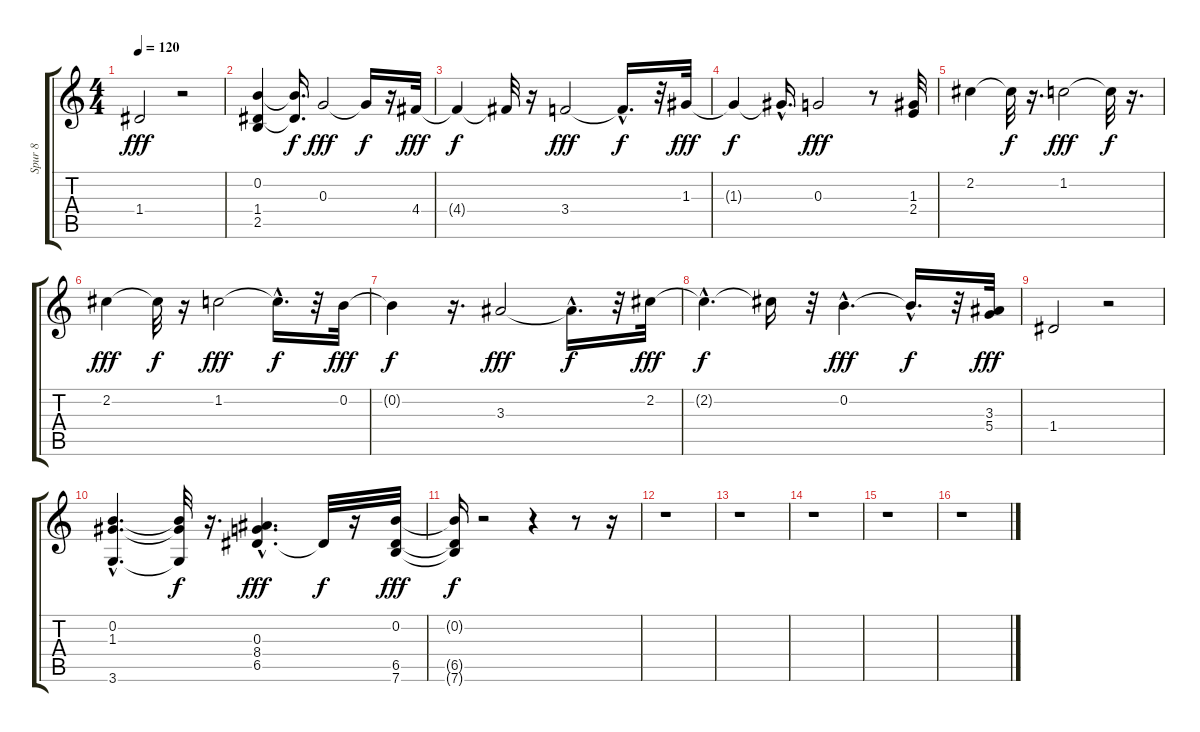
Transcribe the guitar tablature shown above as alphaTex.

\track ("Spur 8" "Spur 8") {instrument acousticguitarnylon}
\staff {score tabs}
\tuning (E4 B3 G3 D3 A2 E2) {hide}
\ts (4 4)
\tempo 120
\clef g2
\ks c
1.4.2{dy fff} r.2 |
(0.2 1.4 2.5).4 (0.2{t} 1.4{t}).16{d dy f} 0.3.2{dy fff} 0.3{t}.16{dy f} r.16 4.4.32{dy fff} |
4.4{t}.4{dy f} 4.4{t}.32 r.16 3.4.2{dy fff} 3.4{hac t}.16{d dy f} r.32 1.3.32{dy fff} |
1.3{t}.4{dy f} 1.3{hac t}.16{d} 0.3.2{dy fff} r.8 (1.3 2.4).32 |
2.2.4 2.2{t}.32{dy f} r.16{d} 1.2.2{dy fff} 1.2{t}.32{dy f} r.16{d} |
2.2.4{dy fff} 2.2{t}.32{dy f} r.16 1.2.2{dy fff} 1.2{hac t}.16{d dy f} r.32 0.2.32{dy fff} |
0.2{t}.4{dy f} r.16{d} 3.3.2{dy fff} 3.3{hac t}.16{d dy f} r.32 2.2.32{dy fff} |
2.2{hac t}.4{d dy f} 2.2{t}.16 r.32 0.2{hac}.4{d dy fff} 0.2{hac t}.16{d dy f} r.32 (3.3 5.4).32{dy fff} |
1.4.2 r.2 |
(0.2{hac} 1.3{hac} 3.6{hac}).4{d} (0.2{t} 1.3{t} 3.6{t}).32{dy f} r.16{d} (0.3{hac} 8.4{hac} 6.5{hac}).4{d dy fff} 6.5{t}.32{dy f} r.16 (0.2 6.5 7.6).32{dy fff} |
(0.2{t} 6.5{t} 7.6{t}).16{dy f} r.2 r.4 r.8 r.16 |
r.1 |
r.1 |
r.1 |
r.1 |
r.1
